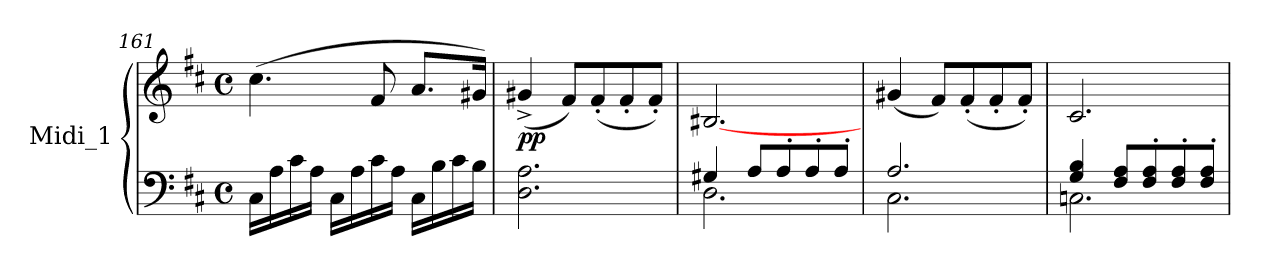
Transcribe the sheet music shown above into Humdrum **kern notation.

**kern	**kern	**dynam
*part1	*part1	*part1
*staff2	*staff1	*staff1/2
*I"Midi_1	*	*
*clefF4	*clefG2	*
*k[f#c#]	*k[f#c#]	*
*D:	*D:	*
*M4/4	*M4/4	*
*met(c)	*met(c)	*
=161	=161	=161
*^	*	*
16C#\LL	2ryy	(>4.cc#\	.
16A\	.	.	.
16c#\	.	.	.
16A\JJ	.	.	.
16C#\LL	.	.	.
16A\	.	.	.
16c#\	.	8f#/	.
16A\JJ	.	.	.
16C#\LL	4ryy	8.a/L	.
16B\	.	.	.
16c#\	.	.	.
16B\JJ	.	16g#X/Jk)	.
=162	=162	=162	=162
!	!	!	!LO:DY:b
2.D\ 2.A\	2ryy	(4g#X^/	pp
.	.	8f#/L)	.
.	.	(8f#'/	.
.	4ryy	8f#'/	.
.	.	8f#'/J)	.
!!LO:LB:g=z
=163	=163	=163	=163
4G#X/	2.D\	[2.B#X/	.
8A/L	.	.	.
8A'/	.	.	.
8A'/	.	.	.
8A'/J	.	.	.
!!LO:LB:g=z
=164	=164	=164	=164
*	*	*MM85	*
2.A/	2.C#\	(4g#X/	.
.	.	8f#/L)	.
.	.	(8f#'/	.
.	.	8f#'/	.
.	.	8f#'/J)	.
=165	=165	=165	=165
4G/ 4B/	2.Cn\	2.c#/	.
8F#/ 8A/L	.	.	.
8F#/' 8A/'	.	.	.
8F#/' 8A/'	.	.	.
8F#/' 8A/'J	.	.	.
*v	*v	*	*
=	=	=
*-	*-	*-
